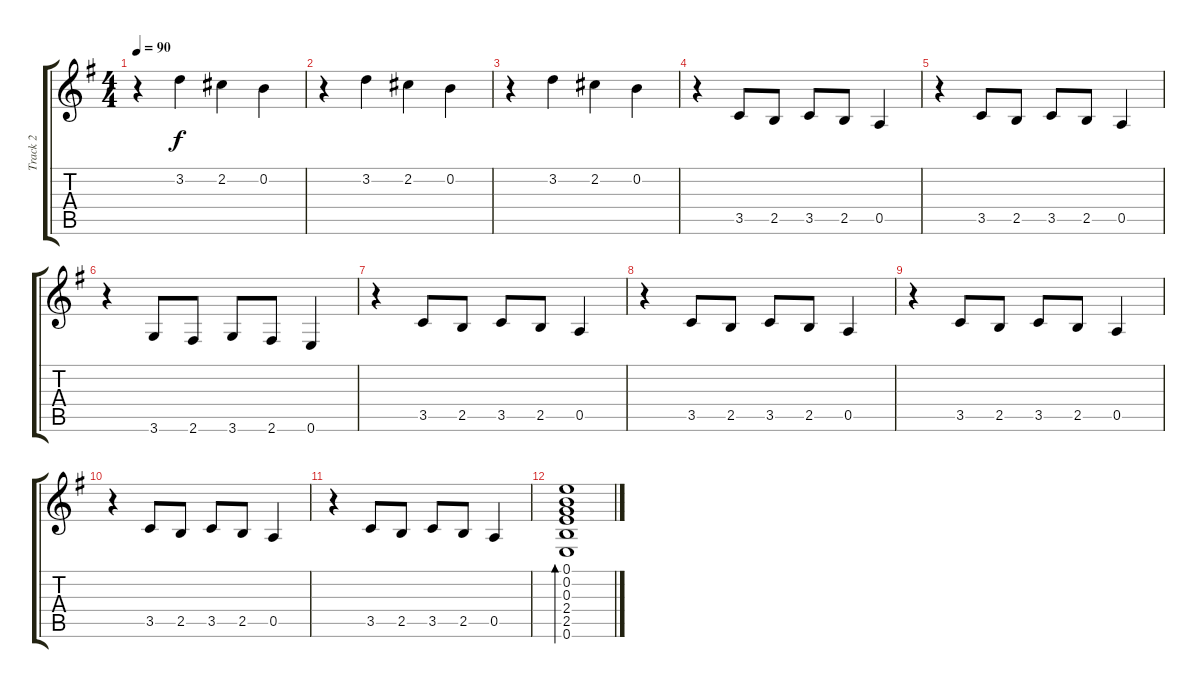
\track ("Track 2" "Track 2") {instrument acousticguitarsteel}
\staff {score tabs}
\tuning (E4 B3 G3 D3 A2 E2) {hide}
\ts (4 4)
\tempo 90
\clef g2
\ks g
r.4{dy f} 3.2.4 2.2.4 0.2.4 |
r.4 3.2.4 2.2.4 0.2.4 |
r.4 3.2.4 2.2.4 0.2.4 |
r.4 3.5.8 2.5.8 3.5.8 2.5.8 0.5.4 |
r.4 3.5.8 2.5.8 3.5.8 2.5.8 0.5.4 |
r.4 3.6.8 2.6.8 3.6.8 2.6.8 0.6.4 |
r.4 3.5.8 2.5.8 3.5.8 2.5.8 0.5.4 |
r.4 3.5.8 2.5.8 3.5.8 2.5.8 0.5.4 |
r.4 3.5.8 2.5.8 3.5.8 2.5.8 0.5.4 |
r.4 3.5.8 2.5.8 3.5.8 2.5.8 0.5.4 |
r.4 3.5.8 2.5.8 3.5.8 2.5.8 0.5.4 |
(0.1 0.2 0.3 2.4 2.5 0.6).1{bd 240}
